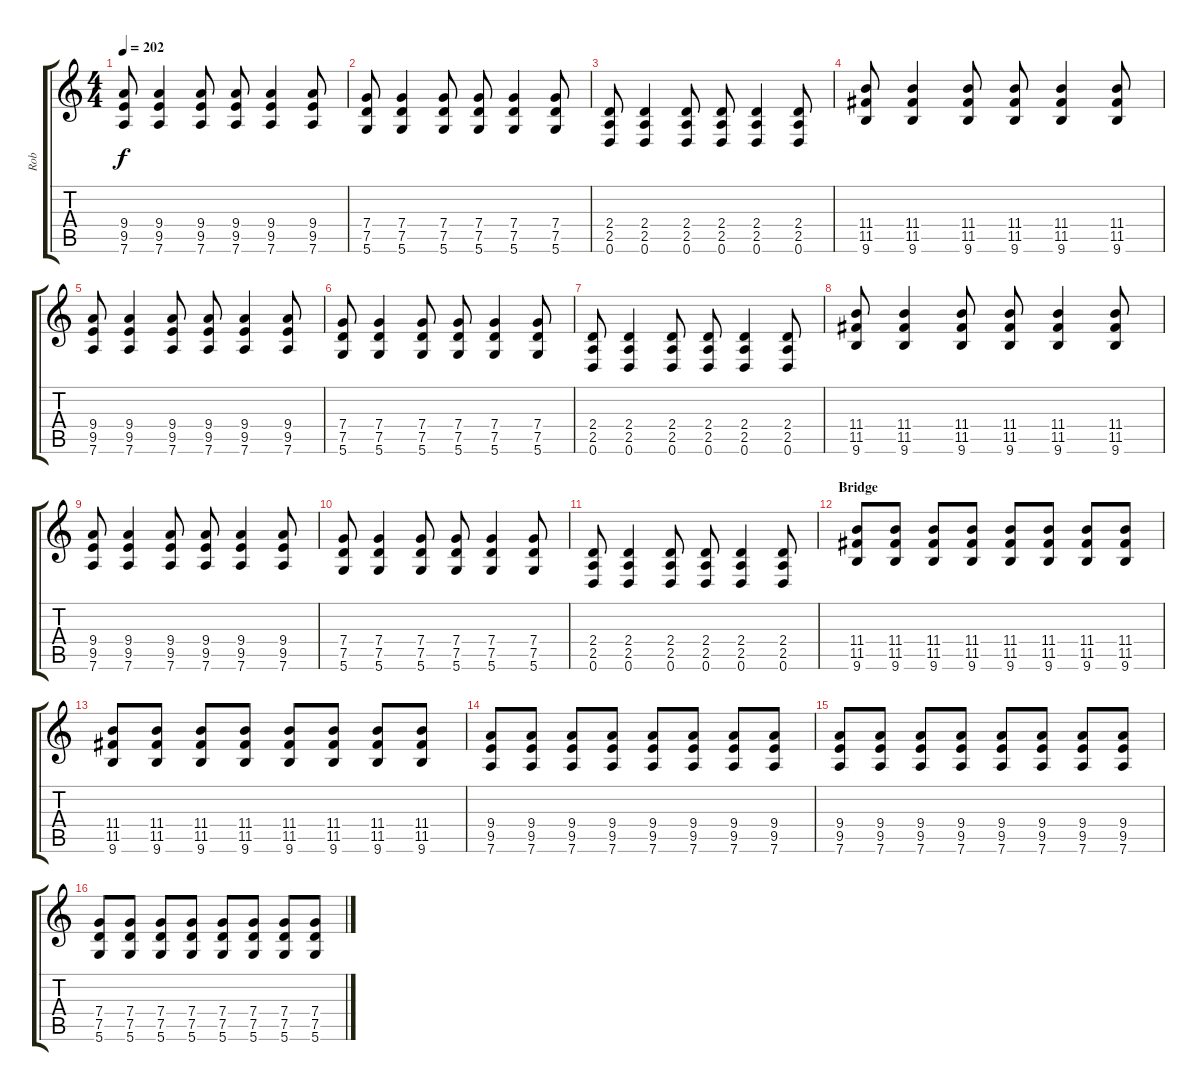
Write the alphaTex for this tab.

\track ("Rob" "Rob") {instrument distortionguitar}
\staff {score tabs}
\tuning (D4 A3 F3 C3 G2 D2) {hide}
\ts (4 4)
\tempo 202
\clef g2
\ks c
(9.4 9.5 7.6).8{dy f} (9.4 9.5 7.6).4 (9.4 9.5 7.6).8 (9.4 9.5 7.6).8 (9.4 9.5 7.6).4 (9.4 9.5 7.6).8 |
(7.4 7.5 5.6).8 (7.4 7.5 5.6).4 (7.4 7.5 5.6).8 (7.4 7.5 5.6).8 (7.4 7.5 5.6).4 (7.4 7.5 5.6).8 |
(2.4 2.5 0.6).8 (2.4 2.5 0.6).4 (2.4 2.5 0.6).8 (2.4 2.5 0.6).8 (2.4 2.5 0.6).4 (2.4 2.5 0.6).8 |
(11.4 11.5 9.6).8 (11.4 11.5 9.6).4 (11.4 11.5 9.6).8 (11.4 11.5 9.6).8 (11.4 11.5 9.6).4 (11.4 11.5 9.6).8 |
(9.4 9.5 7.6).8 (9.4 9.5 7.6).4 (9.4 9.5 7.6).8 (9.4 9.5 7.6).8 (9.4 9.5 7.6).4 (9.4 9.5 7.6).8 |
(7.4 7.5 5.6).8 (7.4 7.5 5.6).4 (7.4 7.5 5.6).8 (7.4 7.5 5.6).8 (7.4 7.5 5.6).4 (7.4 7.5 5.6).8 |
(2.4 2.5 0.6).8 (2.4 2.5 0.6).4 (2.4 2.5 0.6).8 (2.4 2.5 0.6).8 (2.4 2.5 0.6).4 (2.4 2.5 0.6).8 |
(11.4 11.5 9.6).8 (11.4 11.5 9.6).4 (11.4 11.5 9.6).8 (11.4 11.5 9.6).8 (11.4 11.5 9.6).4 (11.4 11.5 9.6).8 |
(9.4 9.5 7.6).8 (9.4 9.5 7.6).4 (9.4 9.5 7.6).8 (9.4 9.5 7.6).8 (9.4 9.5 7.6).4 (9.4 9.5 7.6).8 |
(7.4 7.5 5.6).8 (7.4 7.5 5.6).4 (7.4 7.5 5.6).8 (7.4 7.5 5.6).8 (7.4 7.5 5.6).4 (7.4 7.5 5.6).8 |
(2.4 2.5 0.6).8 (2.4 2.5 0.6).4 (2.4 2.5 0.6).8 (2.4 2.5 0.6).8 (2.4 2.5 0.6).4 (2.4 2.5 0.6).8 |
\section ("" "Bridge")
(11.4 11.5 9.6).8 (11.4 11.5 9.6).8 (11.4 11.5 9.6).8 (11.4 11.5 9.6).8 (11.4 11.5 9.6).8 (11.4 11.5 9.6).8 (11.4 11.5 9.6).8 (11.4 11.5 9.6).8 |
(11.4 11.5 9.6).8 (11.4 11.5 9.6).8 (11.4 11.5 9.6).8 (11.4 11.5 9.6).8 (11.4 11.5 9.6).8 (11.4 11.5 9.6).8 (11.4 11.5 9.6).8 (11.4 11.5 9.6).8 |
(9.4 9.5 7.6).8 (9.4 9.5 7.6).8 (9.4 9.5 7.6).8 (9.4 9.5 7.6).8 (9.4 9.5 7.6).8 (9.4 9.5 7.6).8 (9.4 9.5 7.6).8 (9.4 9.5 7.6).8 |
(9.4 9.5 7.6).8 (9.4 9.5 7.6).8 (9.4 9.5 7.6).8 (9.4 9.5 7.6).8 (9.4 9.5 7.6).8 (9.4 9.5 7.6).8 (9.4 9.5 7.6).8 (9.4 9.5 7.6).8 |
(7.4 7.5 5.6).8 (7.4 7.5 5.6).8 (7.4 7.5 5.6).8 (7.4 7.5 5.6).8 (7.4 7.5 5.6).8 (7.4 7.5 5.6).8 (7.4 7.5 5.6).8 (7.4 7.5 5.6).8
